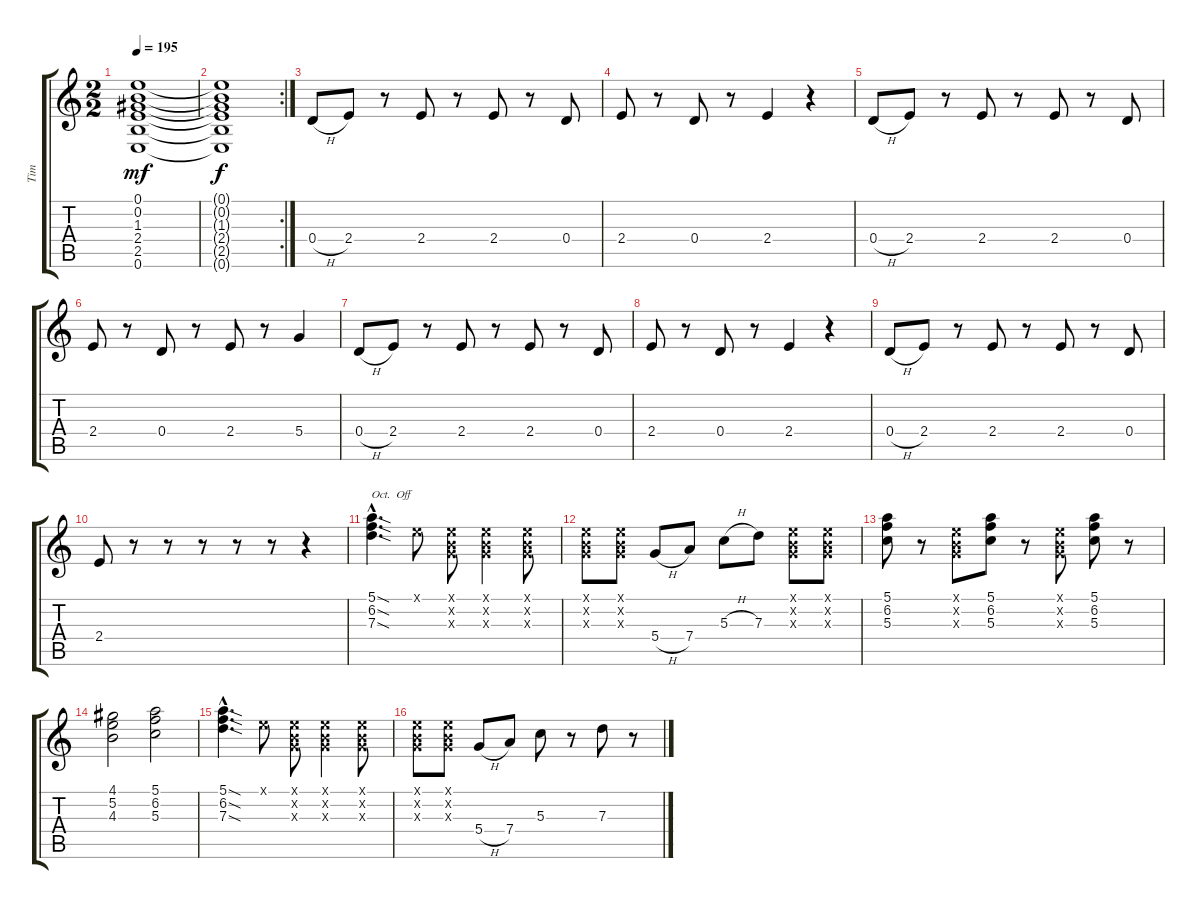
\track ("Tim" "Tim") {instrument distortionguitar}
\staff {score tabs}
\tuning (E4 B3 G3 D3 A2 E2) {hide}
\ts (2 2)
\tempo 195
\clef g2
\ks c
(0.1 0.2 1.3 2.4 2.5 0.6).1{dy mf} |
\rc 2
(0.1{t} 0.2{t} 1.3{t} 2.4{t} 2.5{t} 0.6{t}).1{dy f} |
0.4{h}.8 2.4.8 r.8 2.4.8 r.8 2.4.8 r.8 0.4.8 |
2.4.8 r.8 0.4.8 r.8 2.4.4 r.4 |
0.4{h}.8 2.4.8 r.8 2.4.8 r.8 2.4.8 r.8 0.4.8 |
2.4.8 r.8 0.4.8 r.8 2.4.8 r.8 5.4.4 |
0.4{h}.8 2.4.8 r.8 2.4.8 r.8 2.4.8 r.8 0.4.8 |
2.4.8 r.8 0.4.8 r.8 2.4.4 r.4 |
0.4{h}.8 2.4.8 r.8 2.4.8 r.8 2.4.8 r.8 0.4.8 |
2.4.8 r.8 r.8 r.8 r.8 r.8 r.4 |
(5.1{sod hac} 6.2{sod hac} 7.3{sod hac}).4{d txt "Oct.  Off"} 0.1{x}.8 (0.1{x} 0.2{x} 0.3{x}).8 (0.1{x} 0.2{x} 0.3{x}).4 (0.1{x} 0.2{x} 0.3{x}).8 |
(0.1{x} 0.2{x} 0.3{x}).8 (0.1{x} 0.2{x} 0.3{x}).8 5.4{h}.8 7.4.8 5.3{h}.8 7.3.8 (0.1{x} 0.2{x} 0.3{x}).8 (0.1{x} 0.2{x} 0.3{x}).8 |
(5.1 6.2 5.3).8 r.8 (0.1{x} 0.2{x} 0.3{x}).8 (5.1 6.2 5.3).8 r.8 (0.1{x} 0.2{x} 0.3{x}).8 (5.1 6.2 5.3).8 r.8 |
(4.1 5.2 4.3).2 (5.1 6.2 5.3).2 |
(5.1{sod hac} 6.2{sod hac} 7.3{sod hac}).4{d} 0.1{x}.8 (0.1{x} 0.2{x} 0.3{x}).8 (0.1{x} 0.2{x} 0.3{x}).4 (0.1{x} 0.2{x} 0.3{x}).8 |
(0.1{x} 0.2{x} 0.3{x}).8 (0.1{x} 0.2{x} 0.3{x}).8 5.4{h}.8 7.4.8 5.3.8 r.8 7.3.8 r.8
